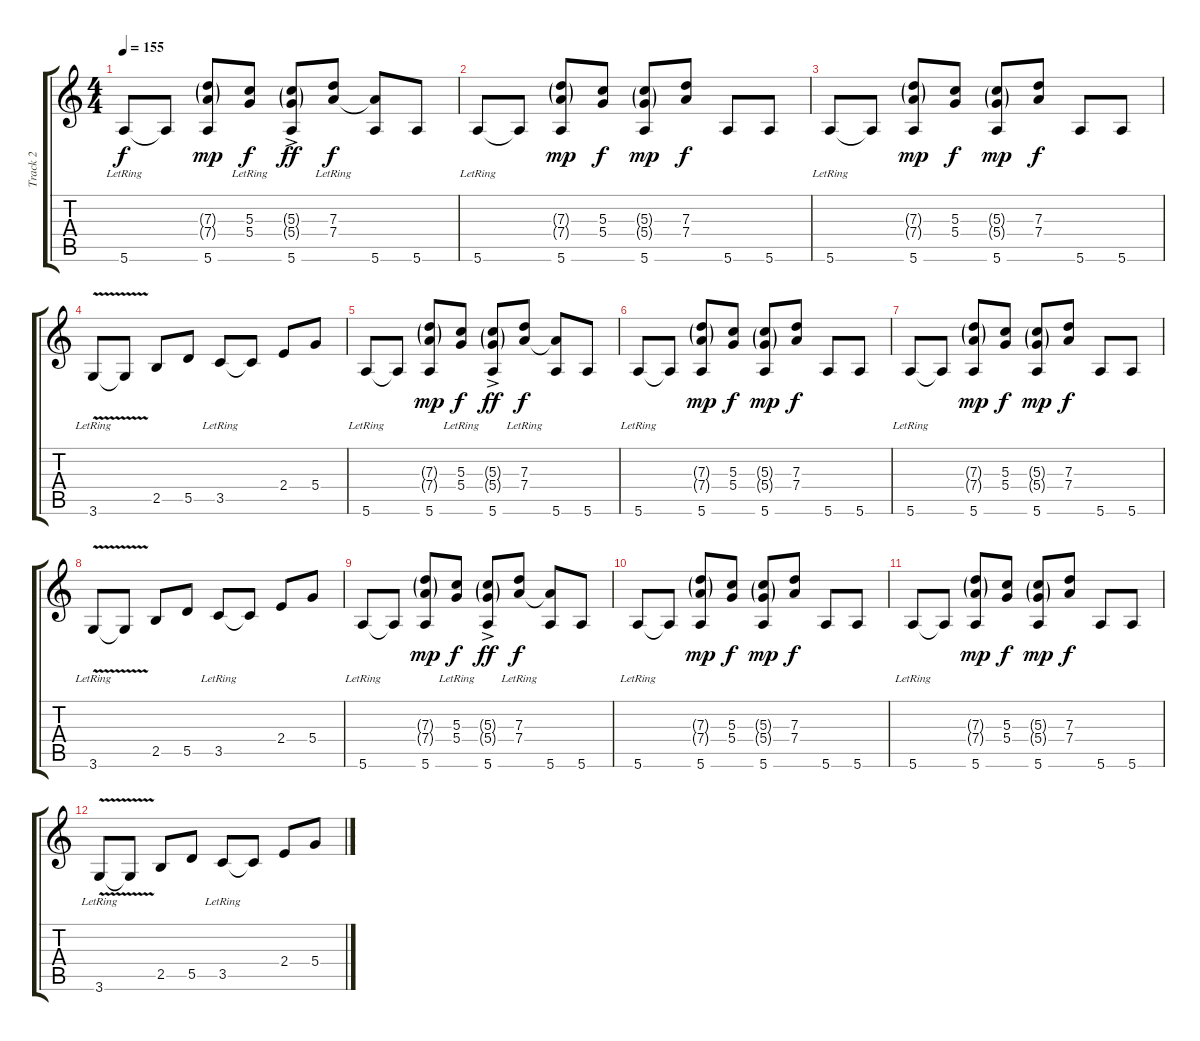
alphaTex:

\track ("Track 2" "Track 2") {instrument overdrivenguitar}
\staff {score tabs}
\tuning (E4 B3 G3 D3 A2 E2) {hide}
\ts (4 4)
\tempo 155
\clef g2
\ks c
5.6{lr}.8{dy f} 5.6{t}.8 (7.3{g} 7.4{g} 5.6).8{dy mp} (5.3 5.4{lr}).8{dy f} (5.3{g} 5.4{g} 5.6{ac}).8{dy ff} (7.3 7.4{lr}).8{dy f} (7.4{t} 5.6).8 5.6.8 |
5.6{lr}.8 5.6{t}.8 (7.3{g} 7.4{g} 5.6).8{dy mp} (5.3 5.4).8{dy f} (5.3{g} 5.4{g} 5.6).8{dy mp} (7.3 7.4).8{dy f} 5.6.8 5.6.8 |
5.6{lr}.8 5.6{t}.8 (7.3{g} 7.4{g} 5.6).8{dy mp} (5.3 5.4).8{dy f} (5.3{g} 5.4{g} 5.6).8{dy mp} (7.3 7.4).8{dy f} 5.6.8 5.6.8 |
3.6{v lr}.8 3.6{t}.8 2.5.8 5.5.8 3.5{lr}.8 3.5{t}.8 2.4.8 5.4.8 |
5.6{lr}.8 5.6{t}.8 (7.3{g} 7.4{g} 5.6).8{dy mp} (5.3 5.4{lr}).8{dy f} (5.3{g} 5.4{g} 5.6{ac}).8{dy ff} (7.3 7.4{lr}).8{dy f} (7.4{t} 5.6).8 5.6.8 |
5.6{lr}.8 5.6{t}.8 (7.3{g} 7.4{g} 5.6).8{dy mp} (5.3 5.4).8{dy f} (5.3{g} 5.4{g} 5.6).8{dy mp} (7.3 7.4).8{dy f} 5.6.8 5.6.8 |
5.6{lr}.8 5.6{t}.8 (7.3{g} 7.4{g} 5.6).8{dy mp} (5.3 5.4).8{dy f} (5.3{g} 5.4{g} 5.6).8{dy mp} (7.3 7.4).8{dy f} 5.6.8 5.6.8 |
3.6{v lr}.8 3.6{t}.8 2.5.8 5.5.8 3.5{lr}.8 3.5{t}.8 2.4.8 5.4.8 |
5.6{lr}.8 5.6{t}.8 (7.3{g} 7.4{g} 5.6).8{dy mp} (5.3 5.4{lr}).8{dy f} (5.3{g} 5.4{g} 5.6{ac}).8{dy ff} (7.3 7.4{lr}).8{dy f} (7.4{t} 5.6).8 5.6.8 |
5.6{lr}.8 5.6{t}.8 (7.3{g} 7.4{g} 5.6).8{dy mp} (5.3 5.4).8{dy f} (5.3{g} 5.4{g} 5.6).8{dy mp} (7.3 7.4).8{dy f} 5.6.8 5.6.8 |
5.6{lr}.8 5.6{t}.8 (7.3{g} 7.4{g} 5.6).8{dy mp} (5.3 5.4).8{dy f} (5.3{g} 5.4{g} 5.6).8{dy mp} (7.3 7.4).8{dy f} 5.6.8 5.6.8 |
3.6{v lr}.8 3.6{t}.8 2.5.8 5.5.8 3.5{lr}.8 3.5{t}.8 2.4.8 5.4.8
